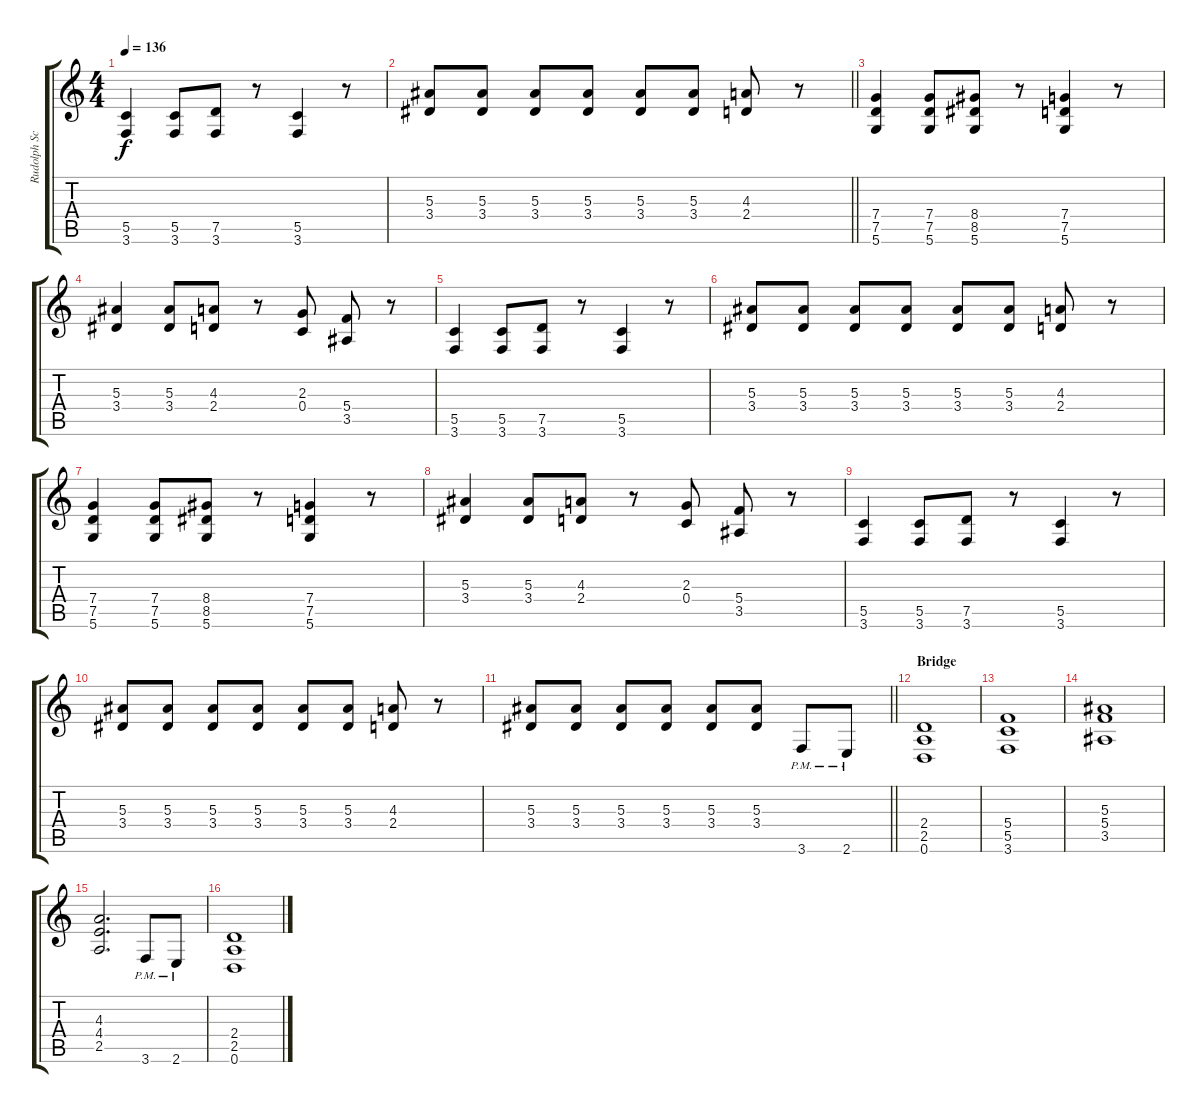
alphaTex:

\track ("Rudolph Schenker" "Rudolph Sc") {instrument electricguitarclean}
\staff {score tabs}
\tuning (D4 A3 F3 C3 G2 D2) {hide}
\ts (4 4)
\tempo 136
\clef g2
\ks c
(5.5 3.6).4{dy f} (5.5 3.6).8 (7.5 3.6).8 r.8 (5.5 3.6).4 r.8 |
\barLineRight lightlight
(5.3 3.4).8 (5.3 3.4).8 (5.3 3.4).8 (5.3 3.4).8 (5.3 3.4).8 (5.3 3.4).8 (4.3 2.4).8 r.8 |
(7.4 7.5 5.6).4 (7.4 7.5 5.6).8 (8.4 8.5 5.6).8 r.8 (7.4 7.5 5.6).4 r.8 |
(5.3 3.4).4 (5.3 3.4).8 (4.3 2.4).8 r.8 (2.3 0.4).8 (5.4 3.5).8 r.8 |
(5.5 3.6).4 (5.5 3.6).8 (7.5 3.6).8 r.8 (5.5 3.6).4 r.8 |
(5.3 3.4).8 (5.3 3.4).8 (5.3 3.4).8 (5.3 3.4).8 (5.3 3.4).8 (5.3 3.4).8 (4.3 2.4).8 r.8 |
(7.4 7.5 5.6).4 (7.4 7.5 5.6).8 (8.4 8.5 5.6).8 r.8 (7.4 7.5 5.6).4 r.8 |
(5.3 3.4).4 (5.3 3.4).8 (4.3 2.4).8 r.8 (2.3 0.4).8 (5.4 3.5).8 r.8 |
(5.5 3.6).4 (5.5 3.6).8 (7.5 3.6).8 r.8 (5.5 3.6).4 r.8 |
(5.3 3.4).8 (5.3 3.4).8 (5.3 3.4).8 (5.3 3.4).8 (5.3 3.4).8 (5.3 3.4).8 (4.3 2.4).8 r.8 |
\barLineRight lightlight
(5.3 3.4).8 (5.3 3.4).8 (5.3 3.4).8 (5.3 3.4).8 (5.3 3.4).8 (5.3 3.4).8 3.6{pm}.8 2.6{pm}.8 |
\section ("" "Bridge")
(2.4 2.5 0.6).1 |
(5.4 5.5 3.6).1 |
(5.3 5.4 3.5).1 |
(4.3 4.4 2.5).2{d} 3.6{pm}.8 2.6{pm}.8 |
(2.4 2.5 0.6).1
